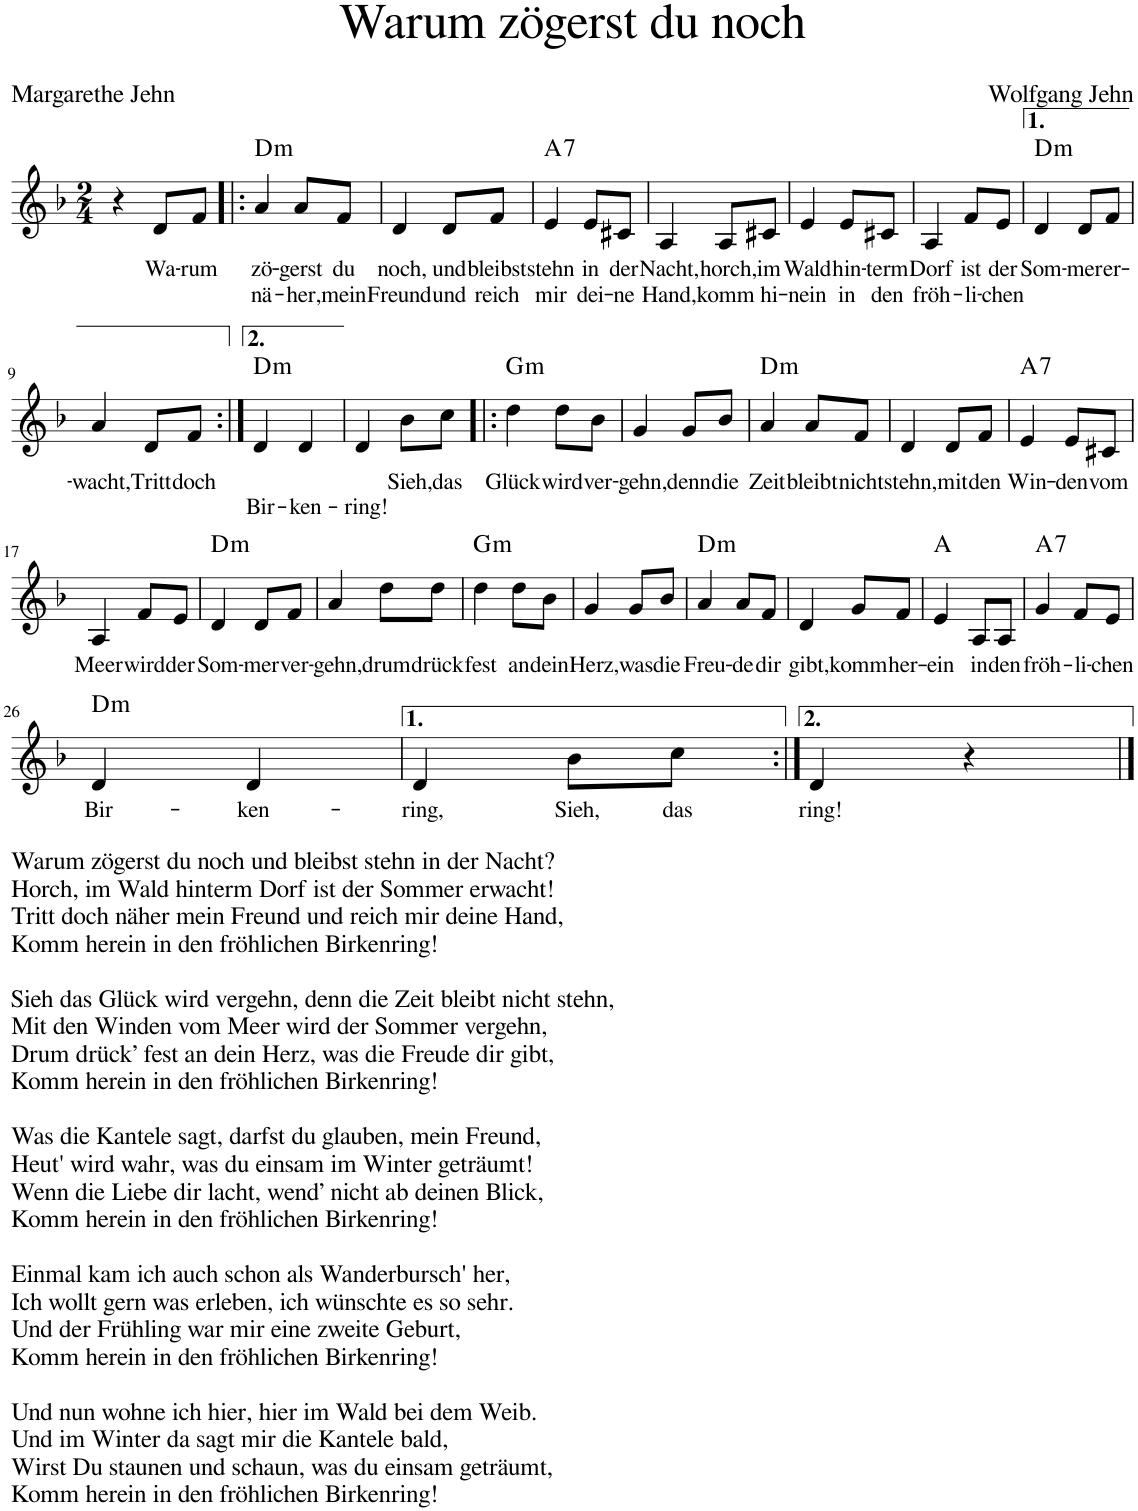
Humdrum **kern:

**kern	**text	**text	**harte
*part1	*part1	*part1	*part1
*staff1	*staff1	*staff1	*
*I"Piano	*	*	*
*I'Pno.	*	*	*
*clefG2	*	*	*
*k[b-]	*	*	*
*M2/4	*	*	*
=1	=1	=1	=1
4r	.	.	.
!	!LO:LY:b	!	!
8d/L	Wa-	.	.
!	!LO:LY:b	!	!
8f/J	-rum	.	.
=2!|:	=2!|:	=2!|:	=2!|:
!	!LO:LY:b	!LO:LY:b	!LO:H:kt=m
4a/	zö-	nä-	D:min
!	!LO:LY:b	!LO:LY:b	!
8a/L	-gerst	-her,	.
!	!LO:LY:b	!LO:LY:b	!
8f/J	du	mein	.
=3	=3	=3	=3
!	!LO:LY:b	!LO:LY:b	!
4d/	noch,	Freund	.
!	!LO:LY:b	!LO:LY:b	!
8d/L	und	und	.
!	!LO:LY:b	!LO:LY:b	!
8f/J	bleibst	reich	.
=4	=4	=4	=4
!	!LO:LY:b	!LO:LY:b	!LO:H:kt=7
4e/	stehn	mir	A:7
!	!LO:LY:b	!LO:LY:b	!
8e/L	in	dei-	.
!	!LO:LY:b	!LO:LY:b	!
8c#X/J	der	-ne	.
=5	=5	=5	=5
!	!LO:LY:b	!LO:LY:b	!
4A/	Nacht,	Hand,	.
!	!LO:LY:b	!LO:LY:b	!
8A/L	horch,	komm	.
!	!LO:LY:b	!LO:LY:b	!
8c#X/J	im	hi-	.
=6	=6	=6	=6
!	!LO:LY:b	!LO:LY:b	!
4e/	Wald	-nein	.
!	!LO:LY:b	!LO:LY:b	!
8e/L	hin-	in	.
!	!LO:LY:b	!LO:LY:b	!
8c#X/J	-term	den	.
=7	=7	=7	=7
!	!LO:LY:b	!LO:LY:b	!
4A/	Dorf	fröh-	.
!	!LO:LY:b	!LO:LY:b	!
8f/L	ist	-li-	.
!	!LO:LY:b	!LO:LY:b	!
8e/J	der	-chen	.
=8	=8	=8	=8
!	!LO:LY:b	!	!LO:H:kt=m
4d/	Som-	.	D:min
!	!LO:LY:b	!	!
8d/L	-mer	.	.
!	!LO:LY:b	!	!
8f/J	er-	.	.
!!LO:LB:g=z
=9	=9	=9	=9
!	!LO:LY:b	!	!
4a/	-wacht,	.	.
!	!LO:LY:b	!	!
8d/L	Tritt	.	.
!	!LO:LY:b	!	!
8f/J	doch	.	.
=10:|!	=10:|!	=10:|!	=10:|!
!	!	!LO:LY:b	!LO:H:kt=m
4d/	.	Bir-	D:min
!	!	!LO:LY:b	!
4d/	.	-ken-	.
=11	=11	=11	=11
!	!	!LO:LY:b	!
4d/	.	-ring!	.
!	!LO:LY:b	!	!
8b-\L	Sieh,	.	.
!	!LO:LY:b	!	!
8cc\J	das	.	.
=12!|:	=12!|:	=12!|:	=12!|:
!	!LO:LY:b	!	!LO:H:kt=m
4dd\	Glück	.	G:min
!	!LO:LY:b	!	!
8dd\L	wird	.	.
!	!LO:LY:b	!	!
8b-\J	ver-	.	.
=13	=13	=13	=13
!	!LO:LY:b	!	!
4g/	-gehn,	.	.
!	!LO:LY:b	!	!
8g/L	denn	.	.
!	!LO:LY:b	!	!
8b-/J	die	.	.
=14	=14	=14	=14
!	!LO:LY:b	!	!LO:H:kt=m
4a/	Zeit	.	D:min
!	!LO:LY:b	!	!
8a/L	bleibt	.	.
!	!LO:LY:b	!	!
8f/J	nicht	.	.
=15	=15	=15	=15
!	!LO:LY:b	!	!
4d/	stehn,	.	.
!	!LO:LY:b	!	!
8d/L	mit	.	.
!	!LO:LY:b	!	!
8f/J	den	.	.
=16	=16	=16	=16
!	!LO:LY:b	!	!LO:H:kt=7
4e/	Win-	.	A:7
!	!LO:LY:b	!	!
8e/L	-den	.	.
!	!LO:LY:b	!	!
8c#X/J	vom	.	.
!!LO:LB:g=z
=17	=17	=17	=17
!	!LO:LY:b	!	!
4A/	Meer	.	.
!	!LO:LY:b	!	!
8f/L	wird	.	.
!	!LO:LY:b	!	!
8e/J	der	.	.
=18	=18	=18	=18
!	!LO:LY:b	!	!LO:H:kt=m
4d/	Som-	.	D:min
!	!LO:LY:b	!	!
8d/L	-mer	.	.
!	!LO:LY:b	!	!
8f/J	ver-	.	.
=19	=19	=19	=19
!	!LO:LY:b	!	!
4a/	-gehn,	.	.
!	!LO:LY:b	!	!
8dd\L	drum	.	.
!	!LO:LY:b	!	!
8dd\J	drück	.	.
=20	=20	=20	=20
!	!LO:LY:b	!	!LO:H:kt=m
4dd\	fest	.	G:min
!	!LO:LY:b	!	!
8dd\L	an	.	.
!	!LO:LY:b	!	!
8b-\J	dein	.	.
=21	=21	=21	=21
!	!LO:LY:b	!	!
4g/	Herz,	.	.
!	!LO:LY:b	!	!
8g/L	was	.	.
!	!LO:LY:b	!	!
8b-/J	die	.	.
=22	=22	=22	=22
!	!LO:LY:b	!	!LO:H:kt=m
4a/	Freu-	.	D:min
!	!LO:LY:b	!	!
8a/L	-de	.	.
!	!LO:LY:b	!	!
8f/J	dir	.	.
=23	=23	=23	=23
!	!LO:LY:b	!	!
4d/	gibt,	.	.
!	!LO:LY:b	!	!
8g/L	komm	.	.
!	!LO:LY:b	!	!
8f/J	her-	.	.
=24	=24	=24	=24
!	!LO:LY:b	!	!
4e/	-ein	.	A:maj
!	!LO:LY:b	!	!
8A/L	in	.	.
!	!LO:LY:b	!	!
8A/J	den	.	.
=25	=25	=25	=25
!	!LO:LY:b	!	!LO:H:kt=7
4g/	fröh-	.	A:7
!	!LO:LY:b	!	!
8f/L	-li-	.	.
!	!LO:LY:b	!	!
8e/J	-chen	.	.
!!LO:LB:g=z
=26	=26	=26	=26
!LO:TX:b:t=Warum zögerst du noch und bleibst stehn in der Nacht?	!	!	!
!LO:TX:b:t=Horch, im Wald hinterm Dorf ist der Sommer erwacht!	!	!	!
!LO:TX:b:t=Tritt doch näher mein Freund und reich mir deine Hand,	!	!	!
!LO:TX:b:t=Komm herein in den fröhlichen Birkenring!	!	!	!
!LO:TX:b:t=Sieh das Glück wird vergehn, denn die Zeit bleibt nicht stehn,	!	!	!
!LO:TX:b:t=Mit den Winden vom Meer wird der Sommer vergehn,	!	!	!
!LO:TX:b:t=Drum drück’ fest an dein Herz, was die Freude dir gibt,	!	!	!
!LO:TX:b:t=Komm herein in den fröhlichen Birkenring!	!	!	!
!LO:TX:b:t=Was die Kantele sagt, darfst du glauben, mein Freund,	!	!	!
!LO:TX:b:t=Heut' wird wahr, was du einsam im Winter geträumt!	!	!	!
!LO:TX:b:t=Wenn die Liebe dir lacht, wend’ nicht ab deinen Blick,	!	!	!
!LO:TX:b:t=Komm herein in den fröhlichen Birkenring!	!	!	!
!LO:TX:b:t=Einmal kam ich auch schon als Wanderbursch' her,	!	!	!
!LO:TX:b:t=Ich wollt gern was erleben, ich wünschte es so sehr.	!	!	!
!LO:TX:b:t=Und der Frühling war mir eine zweite Geburt,	!	!	!
!LO:TX:b:t=Komm herein in den fröhlichen Birkenring!	!	!	!
!LO:TX:b:t=Und nun wohne ich hier, hier im Wald bei dem Weib.	!	!	!
!LO:TX:b:t=Und im Winter da sagt mir die Kantele bald,	!	!	!
!LO:TX:b:t=Wirst Du staunen und schaun, was du einsam geträumt,	!	!	!
!LO:TX:b:t=Komm herein in den fröhlichen Birkenring!	!	!	!
!	!LO:LY:b	!	!LO:H:kt=m
4d/	Bir-	.	D:min
!	!LO:LY:b	!	!
4d/	-ken-	.	.
=27	=27	=27	=27
!	!LO:LY:b	!	!
4d/	-ring,	.	.
!	!LO:LY:b	!	!
8b-\L	Sieh,	.	.
!	!LO:LY:b	!	!
8cc\J	das	.	.
=28:|!	=28:|!	=28:|!	=28:|!
!	!LO:LY:b	!	!
4d/	ring!	.	.
4r	.	.	.
==	==	==	==
*-	*-	*-	*-
